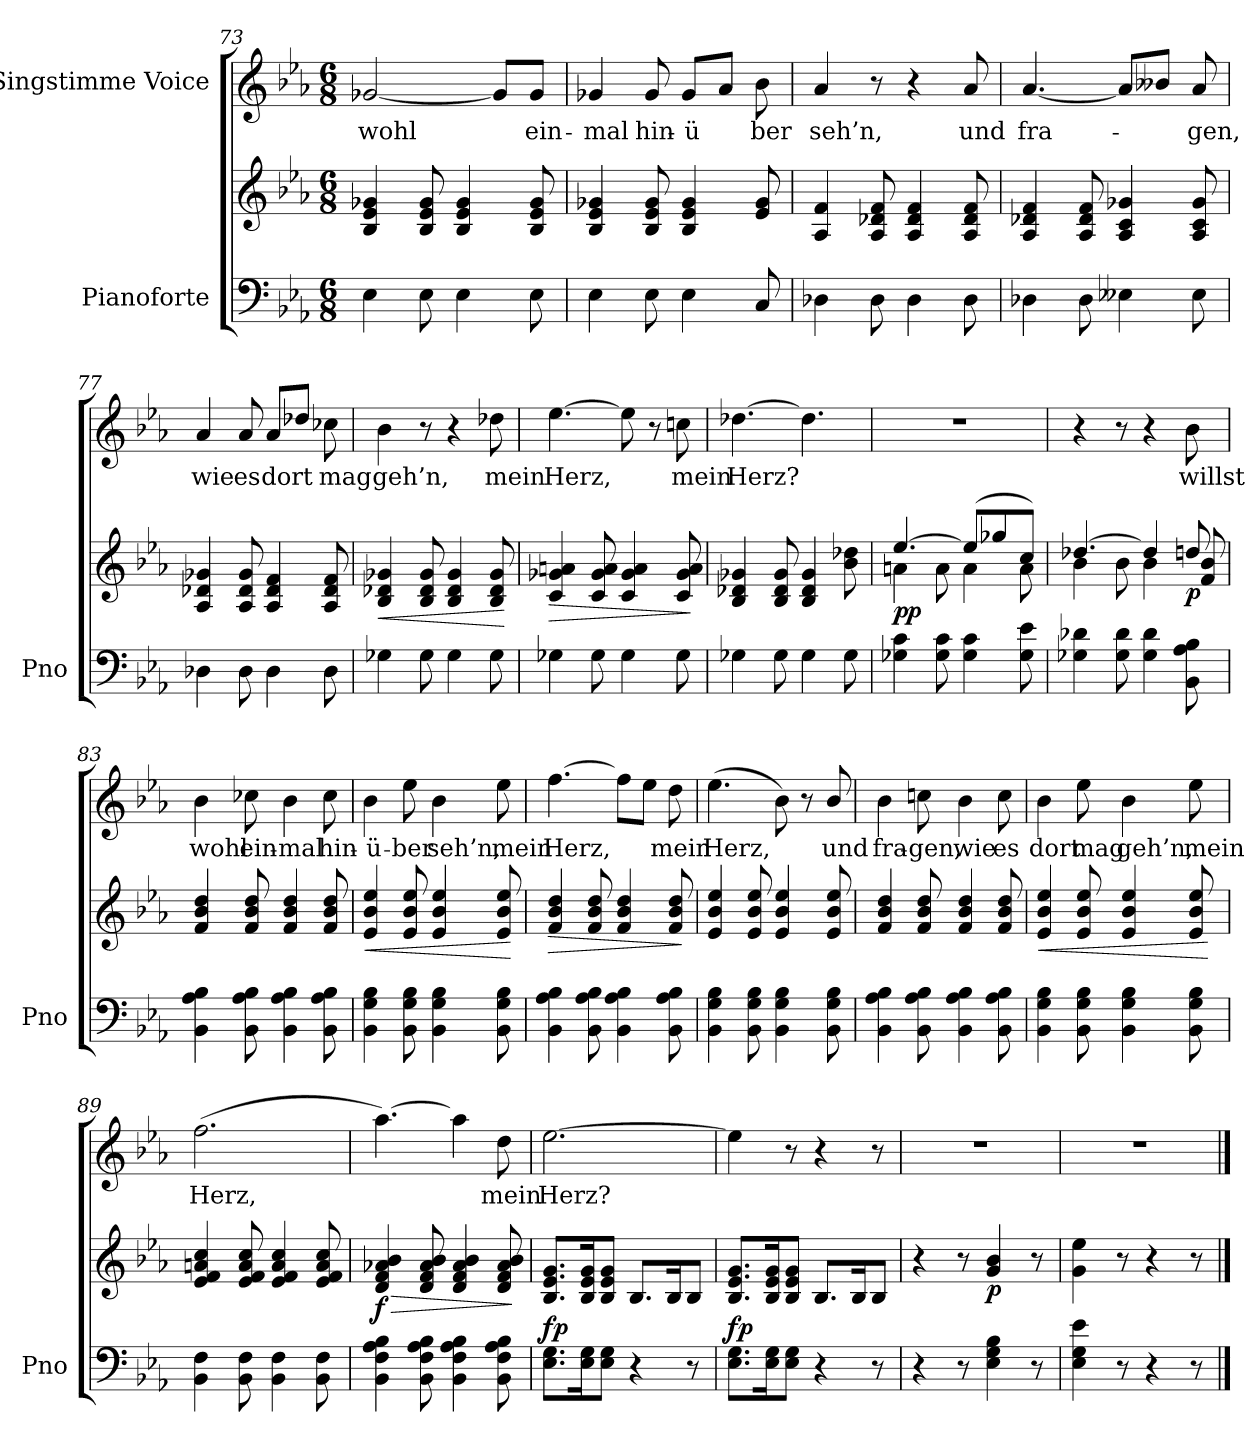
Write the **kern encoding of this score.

**kern	**kern	**dynam	**kern	**text
*part2	*part2	*part2	*part1	*part1
*staff3	*staff2	*staff2/3	*staff1	*staff1
*I"Pianoforte	*	*	*I"Singstimme Voice	*
*I'Pno	*	*	*	*
*clefF4	*clefG2	*	*clefG2	*
*k[b-e-a-]	*k[b-e-a-]	*	*k[b-e-a-]	*
*M6/8	*M6/8	*	*M6/8	*
=73	=73	=73	=73	=73
4E-\	4B-/ 4e-/ 4g-X/	.	[2g-X/	wohl
8E-\	8B-/ 8e-/ 8g-/	.	.	.
4E-\	4B-/ 4e-/ 4g-/	.	.	.
.	.	.	8g-/L]	.
8E-\	8B-/ 8e-/ 8g-/	.	8g-/J	ein-
=74	=74	=74	=74	=74
4E-\	4B-/ 4e-/ 4g-X/	.	4g-X/	-mal
8E-\	8B-/ 8e-/ 8g-/	.	8g-/	hin-
4E-\	4B-/ 4e-/ 4g-/	.	8g-/L	-ü
.	.	.	8a-/J	-
8C/	8e-/ 8g-/	.	8b-\	ber
=75	=75	=75	=75	=75
4D-X\	4A-/ 4f/	.	4a-/	seh’n,
8D-\	8A-/ 8d-X/ 8f/	.	8r	.
4D-\	4A-/ 4d-/ 4f/	.	4r	.
8D-\	8A-/ 8d-/ 8f/	.	8a-/	und
=76	=76	=76	=76	=76
4D-X\	4A-/ 4d-X/ 4f/	.	[4.a-/	fra-
8D-\	8A-/ 8d-/ 8f/	.	.	.
4E--X\	4A-/ 4c/ 4g-X/	.	8a-/L]	.
.	.	.	8b--X/J	.
8E--\	8A-/ 8c/ 8g-/	.	8a-/	-gen,
=77	=77	=77	=77	=77
4D-X\	4A-/ 4d-X/ 4g-X/	.	4a-/	wie
8D-\	8A-/ 8d-/ 8g-/	.	8a-/	es
4D-\	4A-/ 4d-/ 4f/	.	8a-/L	dort
.	.	.	8dd-X/J	.
8D-\	8A-/ 8d-/ 8f/	.	8cc-X\	mag
=78	=78	=78	=78	=78
!	!	!LO:HP:b	!	!
4G-X\	4B-/ 4d-X/ 4g-X/	<	4b-\	geh’n,
8G-\	8B-/ 8d-/ 8g-/	.	8r	.
4G-\	4B-/ 4d-/ 4g-/	.	4r	.
8G-\	8B-/ 8d-/ 8g-/	.	8dd-X\	mein
.	.	[	.	.
=79	=79	=79	=79	=79
!	!	!LO:HP:b	!	!
4G-X\	4c/ 4g-X/ 4an/	>	[4.ee-\	Herz,
8G-\	8c/ 8g-/ 8a/	.	.	.
4G-\	4c/ 4g-/ 4a/	.	8ee-\]	.
.	.	.	8r	.
8G-\	8c/ 8g-/ 8a/	.	8ccn\	mein
.	.	]	.	.
=80	=80	=80	=80	=80
4G-X\	4B-/ 4d-X/ 4g-X/	.	[4.dd-X\	Herz?
8G-\	8B-/ 8d-/ 8g-/	.	.	.
4G-\	4B-/ 4d-/ 4g-/	.	4.dd-\]	.
8G-\	8b-\ 8dd-X\	.	.	.
=81	=81	=81	=81	=81
*	*^	*	*	*
!	!	!	!LO:DY:b	!	!
4G-X\ 4c\	[4.ee-/	4an\	pp	2.r	.
8G-\ 8c\	.	8a\	.	.	.
4G-\ 4c\	(8ee-/L]	4a\	.	.	.
.	8gg-X/	.	.	.	.
8G-\ 8e-\	8cc/J)	8a\	.	.	.
=82	=82	=82	=82	=82	=82
4G-X\ 4d-X\	[4.dd-X/	4b-\	.	4r	.
8G-\ 8d-\	.	8b-\	.	8r	.
4G-\ 4d-\	4dd-/]	4b-\	.	4r	.
!	!	!	!LO:DY:b	!	!
8BB-\ 8A-\ 8B-\	8ddn/	8f/ 8b-/	p	8b-\	willst
*	*v	*v	*	*	*
=83	=83	=83	=83	=83
4BB-\ 4A-\ 4B-\	4f/ 4b-/ 4dd/	.	4b-\	wohl
8BB-\ 8A-\ 8B-\	8f/ 8b-/ 8dd/	.	8cc-X\	ein-
4BB-\ 4A-\ 4B-\	4f/ 4b-/ 4dd/	.	4b-\	-mal
8BB-\ 8A-\ 8B-\	8f/ 8b-/ 8dd/	.	8cc-\	hin-
=84	=84	=84	=84	=84
!	!	!LO:HP:b	!	!
4BB-\ 4G\ 4B-\	4e-/ 4b-/ 4ee-/	<	4b-\	-ü-
8BB-\ 8G\ 8B-\	8e-/ 8b-/ 8ee-/	.	8ee-\	-ber
4BB-\ 4G\ 4B-\	4e-/ 4b-/ 4ee-/	.	4b-\	seh’n,
8BB-\ 8G\ 8B-\	8e-/ 8b-/ 8ee-/	.	8ee-\	mein
.	.	[	.	.
=85	=85	=85	=85	=85
!	!	!LO:HP:b	!	!
4BB-\ 4A-\ 4B-\	4f/ 4b-/ 4dd/	>	[4.ff\	Herz,
8BB-\ 8A-\ 8B-\	8f/ 8b-/ 8dd/	.	.	.
4BB-\ 4A-\ 4B-\	4f/ 4b-/ 4dd/	.	8ff\L]	.
.	.	.	8ee-\J	.
8BB-\ 8A-\ 8B-\	8f/ 8b-/ 8dd/	.	8dd\	mein
.	.	]	.	.
=86	=86	=86	=86	=86
4BB-\ 4G\ 4B-\	4e-/ 4b-/ 4ee-/	.	(4.ee-\	Herz,
8BB-\ 8G\ 8B-\	8e-/ 8b-/ 8ee-/	.	.	.
4BB-\ 4G\ 4B-\	4e-/ 4b-/ 4ee-/	.	8b-\)	.
.	.	.	8r	.
8BB-\ 8G\ 8B-\	8e-/ 8b-/ 8ee-/	.	8b-/	und
=87	=87	=87	=87	=87
4BB-\ 4A-\ 4B-\	4f/ 4b-/ 4dd/	.	4b-\	fra-
8BB-\ 8A-\ 8B-\	8f/ 8b-/ 8dd/	.	8ccn\	gen,
4BB-\ 4A-\ 4B-\	4f/ 4b-/ 4dd/	.	4b-\	wie
8BB-\ 8A-\ 8B-\	8f/ 8b-/ 8dd/	.	8cc\	es
=88	=88	=88	=88	=88
!	!	!LO:HP:b	!	!
4BB-\ 4G\ 4B-\	4e-/ 4b-/ 4ee-/	<	4b-\	dort
8BB-\ 8G\ 8B-\	8e-/ 8b-/ 8ee-/	.	8ee-\	mag
4BB-\ 4G\ 4B-\	4e-/ 4b-/ 4ee-/	.	4b-\	geh’n,
8BB-\ 8G\ 8B-\	8e-/ 8b-/ 8ee-/	.	8ee-\	mein
.	.	[	.	.
=89	=89	=89	=89	=89
4BB-\ 4F\	4e-/ 4f/ 4an/ 4cc/	.	(2.ff\	Herz,
8BB-\ 8F\	8e-/ 8f/ 8a/ 8cc/	.	.	.
4BB-\ 4F\	4e-/ 4f/ 4a/ 4cc/	.	.	.
8BB-\ 8F\	8e-/ 8f/ 8a/ 8cc/	.	.	.
=90	=90	=90	=90	=90
!	!	!LO:HP:b	!	!
!	!	!LO:DY:n=1:b	!	!
4BB-\ 4F\ 4A-\ 4B-\	4d/ 4f/ 4a-X/ 4b-/	> f	[4.aa-\)	.
8BB-\ 8F\ 8A-\ 8B-\	8d/ 8f/ 8a-/ 8b-/	.	.	.
4BB-\ 4F\ 4A-\ 4B-\	4d/ 4f/ 4a-/ 4b-/	.	4aa-\]	.
8BB-\ 8F\ 8A-\ 8B-\	8d/ 8f/ 8a-/ 8b-/	.	8dd\	mein
.	.	]	.	.
=91	=91	=91	=91	=91
!	!	!LO:DY:a=2	!	!
8.E-\ 8.G\L	8.B-/ 8.e-/ 8.g/L	fp	[2.ee-\	-Herz?
16E-\ 16G\K	16B-/ 16e-/ 16g/K	.	.	.
8E-\ 8G\J	8B-/ 8e-/ 8g/J	.	.	.
4r	8.B-/L	.	.	.
.	16B-/K	.	.	.
8r	8B-/J	.	.	.
=92	=92	=92	=92	=92
!	!	!LO:DY:a=2	!	!
8.E-\ 8.G\L	8.B-/ 8.e-/ 8.g/L	fp	4ee-\]	.
16E-\ 16G\K	16B-/ 16e-/ 16g/K	.	.	.
8E-\ 8G\J	8B-/ 8e-/ 8g/J	.	8r	.
4r	8.B-/L	.	4r	.
.	16B-/K	.	.	.
8r	8B-/J	.	8r	.
=93	=93	=93	=93	=93
4r	4r	.	2.r	.
8r	8r	.	.	.
!	!	!LO:DY:b	!	!
4E-\ 4G\ 4B-\	4g/ 4b-/	p	.	.
8r	8r	.	.	.
=94	=94	=94	=94	=94
4E-\ 4G\ 4e-\	4g\ 4ee-\	.	2.r	.
8r	8r	.	.	.
4r	4r	.	.	.
8r	8r	.	.	.
==	==	==	==	==
*-	*-	*-	*-	*-
